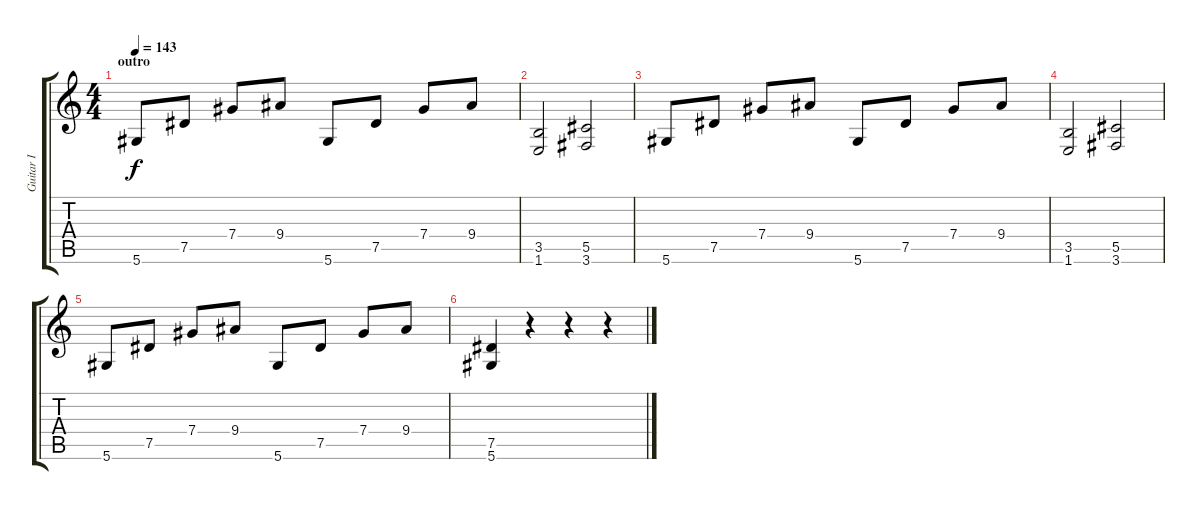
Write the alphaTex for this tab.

\track ("Guitar I" "Guitar I") {instrument distortionguitar}
\staff {score tabs}
\tuning (Eb4 Bb3 Gb3 Db3 Ab2 Eb2) {hide}
\ts (4 4)
\section ("" "outro")
\tempo 143
\clef g2
\ks c
5.6.8{dy f} 7.5.8 7.4.8 9.4.8 5.6.8 7.5.8 7.4.8 9.4.8 |
(3.5 1.6).2 (5.5 3.6).2 |
5.6.8 7.5.8 7.4.8 9.4.8 5.6.8 7.5.8 7.4.8 9.4.8 |
(3.5 1.6).2 (5.5 3.6).2 |
5.6.8 7.5.8 7.4.8 9.4.8 5.6.8 7.5.8 7.4.8 9.4.8 |
(7.5 5.6).4 r.4 r.4 r.4
